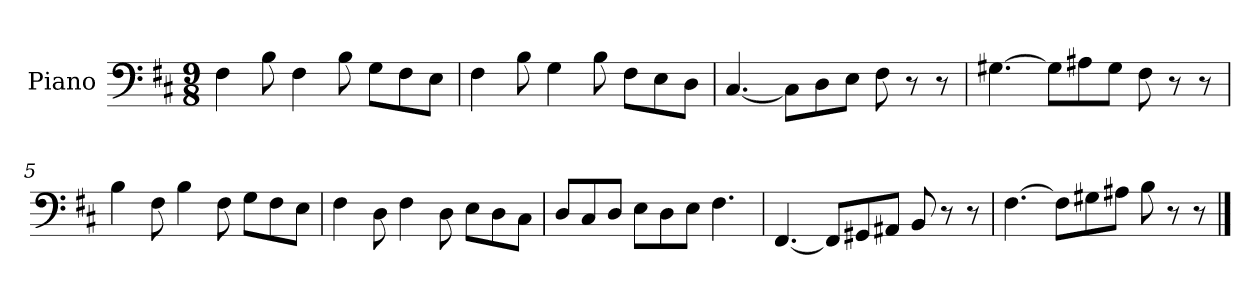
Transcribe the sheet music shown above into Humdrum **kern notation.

**kern
*part1
*staff1
*I"Piano
*I'Pno
*clefF4
*k[f#c#]
*b:
*M9/8
=1
4F#\
8B\
4F#\
8B\
8G\L
8F#\
8E\J
=2
4F#\
8B\
4G\
8B\
8F#\L
8E\
8D\J
=3
[4.C#/
8C#\L]
8D\
8E\J
8F#\
8r
8r
=4
[4.G#X\
8G#\L]
8A#X\
8G#\J
8F#\
8r
8r
=5
4B\
8F#\
4B\
8F#\
8G\L
8F#\
8E\J
=6
4F#\
8D\
4F#\
8D\
8E\L
8D\
8C#\J
=7
8D/L
8C#/
8D/J
8E\L
8D\
8E\J
4.F#\
=8
[4.FF#/
8FF#/L]
8GG#X/
8AA#X/J
8BB/
8r
8r
=9
[4.F#\
8F#\L]
8G#X\
8A#X\J
8B\
8r
8r
==
*-
